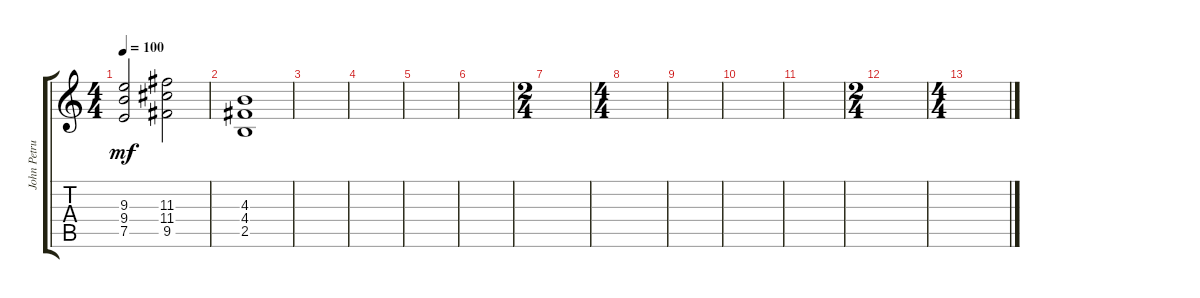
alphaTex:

\track ("John Petrucci (Guitar 2)" "John Petru") {instrument distortionguitar}
\staff {score tabs}
\tuning (E4 B3 G3 D3 A2 E2) {hide}
\ts (4 4)
\tempo 100
\clef g2
\ks c
(9.3 9.4 7.5).2{dy mf} (11.3 11.4 9.5).2 |
(4.3 4.4 2.5).1 |
|
|
|
|
\ts (2 4)
|
\ts (4 4)
|
|
|
|
\ts (2 4)
|
\ts (4 4)
